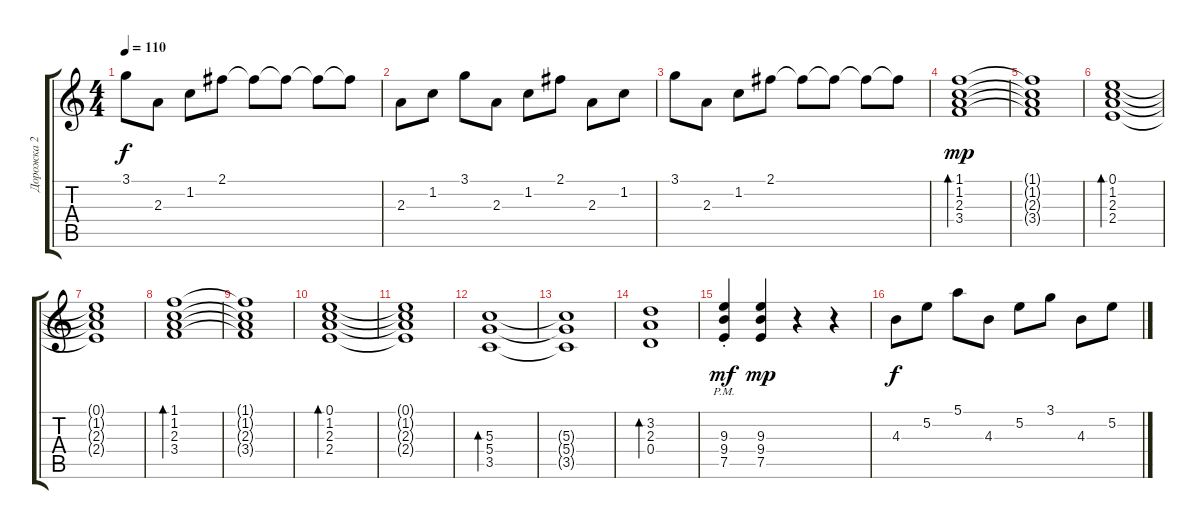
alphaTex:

\track ("Дорожка 2" "Дорожка 2") {instrument acousticguitarsteel}
\staff {score tabs}
\tuning (E4 B3 G3 D3 A2 E2) {hide}
\ts (4 4)
\tempo 110
\clef g2
\ks c
3.1.8{dy f} 2.3.8 1.2.8 2.1.8 2.1{t}.8 2.1{t}.8 2.1{t}.8 2.1{t}.8 |
2.3.8 1.2.8 3.1.8 2.3.8 1.2.8 2.1.8 2.3.8 1.2.8 |
3.1.8 2.3.8 1.2.8 2.1.8 2.1{t}.8 2.1{t}.8 2.1{t}.8 2.1{t}.8 |
(1.1 1.2 2.3 3.4).1{bd 240 dy mp} |
(1.1{t} 1.2{t} 2.3{t} 3.4{t}).1 |
(0.1 1.2 2.3 2.4).1{bd 240} |
(0.1{t} 1.2{t} 2.3{t} 2.4{t}).1 |
(1.1 1.2 2.3 3.4).1{bd 240} |
(1.1{t} 1.2{t} 2.3{t} 3.4{t}).1 |
(0.1 1.2 2.3 2.4).1{bd 240} |
(0.1{t} 1.2{t} 2.3{t} 2.4{t}).1 |
(5.3 5.4 3.5).1{bd 240} |
(5.3{t} 5.4{t} 3.5{t}).1 |
(3.2 2.3 0.4).1{bd 240} |
(9.3{st} 9.4{pm st} 7.5{st}).4{dy mf} (9.3 9.4 7.5).4{dy mp} r.4 r.4 |
4.3.8{dy f balance 2} 5.2.8 5.1.8 4.3.8 5.2.8 3.1.8 4.3.8 5.2.8
